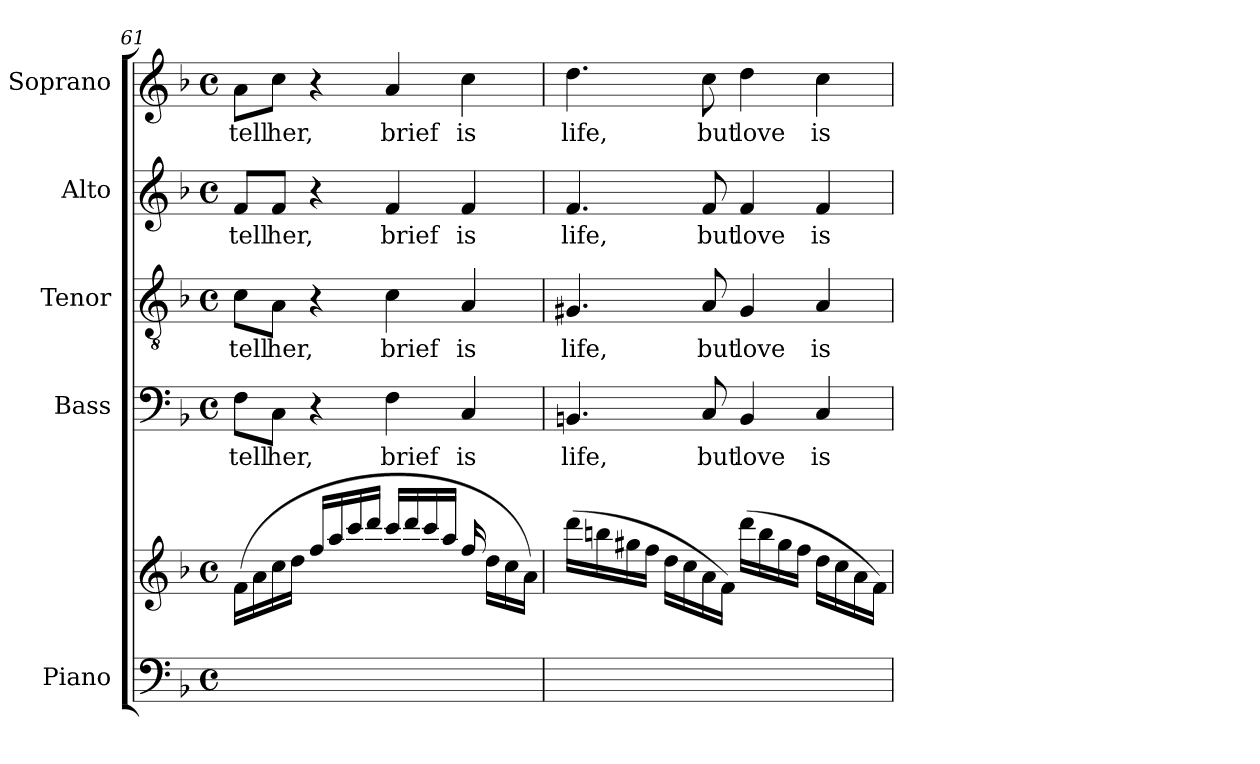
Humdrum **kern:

**kern	**kern	**kern	**text	**kern	**text	**kern	**text	**kern	**text
*part5	*part5	*part4	*part4	*part3	*part3	*part2	*part2	*part1	*part1
*staff6	*staff5	*staff4	*staff4	*staff3	*staff3	*staff2	*staff2	*staff1	*staff1
*I"Piano	*	*I"Bass	*	*I"Tenor	*	*I"Alto	*	*I"Soprano	*
*I'Pno	*	*	*	*	*	*	*	*	*
*clefF4	*clefG2	*clefF4	*	*clefGv2	*	*clefG2	*	*clefG2	*
*k[b-]	*k[b-]	*k[b-]	*	*k[b-]	*	*k[b-]	*	*k[b-]	*
*M4/4	*M4/4	*M4/4	*	*M4/4	*	*M4/4	*	*M4/4	*
*met(c)	*met(c)	*met(c)	*	*met(c)	*	*met(c)	*	*met(c)	*
=61	=61	=61	=61	=61	=61	=61	=61	=61	=61
1ryy	(16f\LL	8F\L	tell	8c\L	tell	8f/L	tell	8a\L	tell
.	16a\	.	.	.	.	.	.	.	.
.	16cc\	8C\J	her,	8A\J	her,	8f/J	her,	8cc\J	her,
.	16dd\JJ	.	.	.	.	.	.	.	.
.	16ff/LL	4r	.	4r	.	4r	.	4r	.
.	16aa/	.	.	.	.	.	.	.	.
.	16ccc/	.	.	.	.	.	.	.	.
.	16ddd/JJ	.	.	.	.	.	.	.	.
.	16ccc/LL	4F\	brief	4c\	brief	4f/	brief	4a/	brief
.	16ddd/	.	.	.	.	.	.	.	.
.	16ccc/	.	.	.	.	.	.	.	.
.	16aa/JJ	.	.	.	.	.	.	.	.
.	16ff/	4C/	is	4A/	is	4f/	is	4cc\	is
.	16dd\LL	.	.	.	.	.	.	.	.
.	16cc\	.	.	.	.	.	.	.	.
.	16a\JJ)	.	.	.	.	.	.	.	.
=62	=62	=62	=62	=62	=62	=62	=62	=62	=62
1ryy	(16ddd\LL	4.BBn/	life,	4.G#X/	life,	4.f/	life,	4.dd\	life,
.	16bbn\	.	.	.	.	.	.	.	.
.	16gg#X\	.	.	.	.	.	.	.	.
.	16ff\JJ	.	.	.	.	.	.	.	.
.	16dd\LL	.	.	.	.	.	.	.	.
.	16cc\	.	.	.	.	.	.	.	.
.	16a\	8C/	but	8A/	but	8f/	but	8cc\	but
.	16f\JJ)	.	.	.	.	.	.	.	.
.	(16ddd\LL	4BB/	love	4G#/	love	4f/	love	4dd\	love
.	16bb\	.	.	.	.	.	.	.	.
.	16gg#\	.	.	.	.	.	.	.	.
.	16ff\JJ	.	.	.	.	.	.	.	.
.	16dd\LL	4C/	is	4A/	is	4f/	is	4cc\	is
.	16cc\	.	.	.	.	.	.	.	.
.	16a\	.	.	.	.	.	.	.	.
.	16f\JJ)	.	.	.	.	.	.	.	.
=	=	=	=	=	=	=	=	=	=
*-	*-	*-	*-	*-	*-	*-	*-	*-	*-
